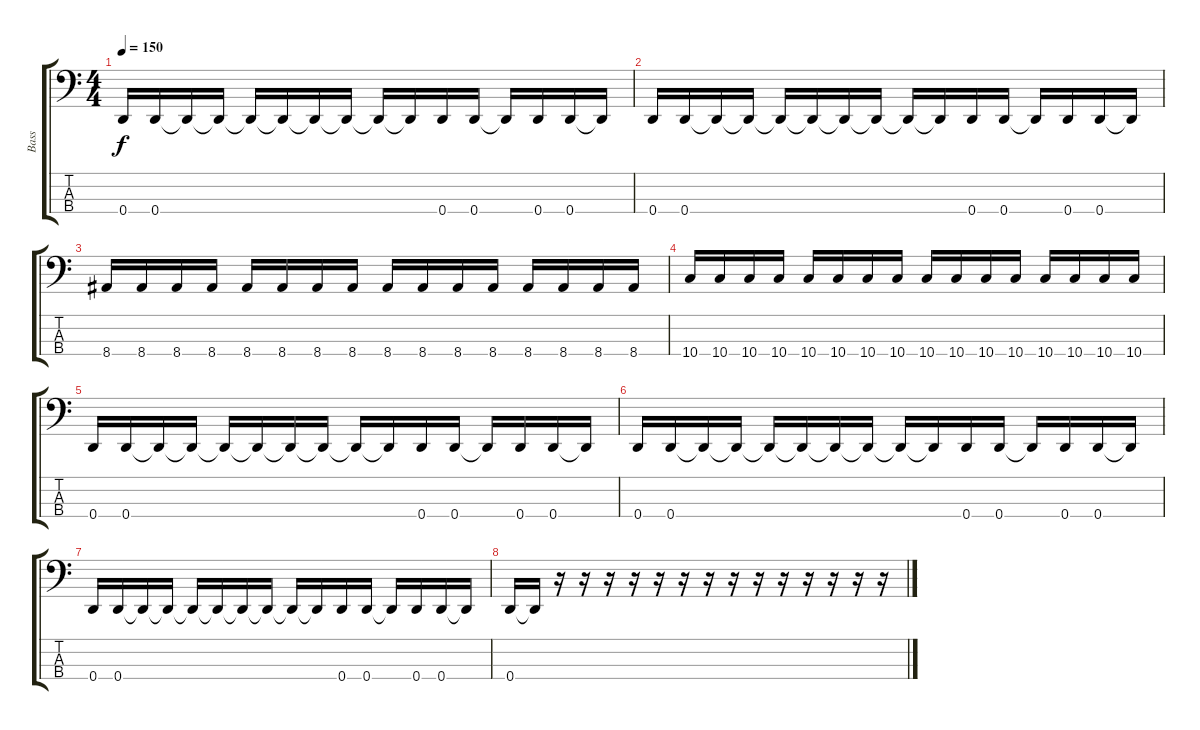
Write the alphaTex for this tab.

\track ("Bass" "Bass") {instrument electricbasspick}
\staff {score tabs}
\tuning (G2 D2 A1 D1) {hide}
\ts (4 4)
\tempo 150
\clef f4
\ks c
0.4.16{dy f} 0.4.16 0.4{t}.16 0.4{t}.16 0.4{t}.16 0.4{t}.16 0.4{t}.16 0.4{t}.16 0.4{t}.16 0.4{t}.16 0.4.16 0.4.16 0.4{t}.16 0.4.16 0.4.16 0.4{t}.16 |
0.4.16 0.4.16 0.4{t}.16 0.4{t}.16 0.4{t}.16 0.4{t}.16 0.4{t}.16 0.4{t}.16 0.4{t}.16 0.4{t}.16 0.4.16 0.4.16 0.4{t}.16 0.4.16 0.4.16 0.4{t}.16 |
8.4.16 8.4.16 8.4.16 8.4.16 8.4.16 8.4.16 8.4.16 8.4.16 8.4.16 8.4.16 8.4.16 8.4.16 8.4.16 8.4.16 8.4.16 8.4.16 |
10.4.16 10.4.16 10.4.16 10.4.16 10.4.16 10.4.16 10.4.16 10.4.16 10.4.16 10.4.16 10.4.16 10.4.16 10.4.16 10.4.16 10.4.16 10.4.16 |
0.4.16 0.4.16 0.4{t}.16 0.4{t}.16 0.4{t}.16 0.4{t}.16 0.4{t}.16 0.4{t}.16 0.4{t}.16 0.4{t}.16 0.4.16 0.4.16 0.4{t}.16 0.4.16 0.4.16 0.4{t}.16 |
0.4.16 0.4.16 0.4{t}.16 0.4{t}.16 0.4{t}.16 0.4{t}.16 0.4{t}.16 0.4{t}.16 0.4{t}.16 0.4{t}.16 0.4.16 0.4.16 0.4{t}.16 0.4.16 0.4.16 0.4{t}.16 |
0.4.16 0.4.16 0.4{t}.16 0.4{t}.16 0.4{t}.16 0.4{t}.16 0.4{t}.16 0.4{t}.16 0.4{t}.16 0.4{t}.16 0.4.16 0.4.16 0.4{t}.16 0.4.16 0.4.16 0.4{t}.16 |
0.4.16 0.4{t}.16 r.16 r.16 r.16 r.16 r.16 r.16 r.16 r.16 r.16 r.16 r.16 r.16 r.16 r.16
